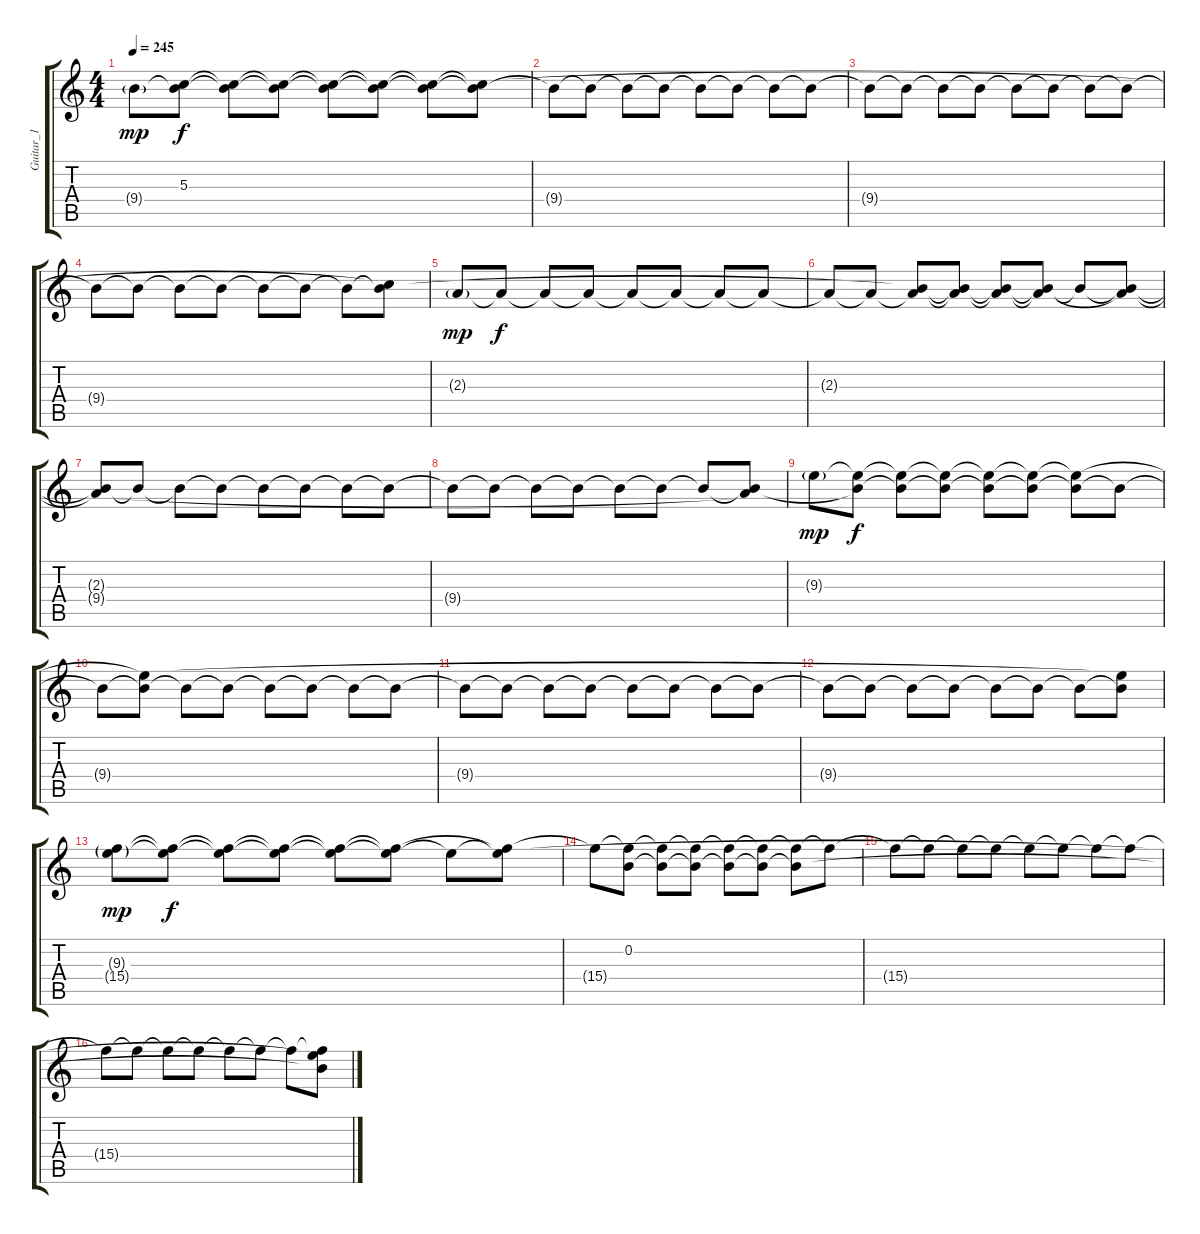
\track ("Guitar_1" "Guitar_1") {instrument electricguitarjazz}
\staff {score tabs}
\tuning (E4 B3 G3 D3 A2 E2) {hide}
\ts (4 4)
\tempo 245
\clef g2
\ks c
9.4{g}.8{dy mp volume 9} (5.3{t} 9.4{t}).8{dy f} (5.3{t} 9.4{t}).8 (5.3{t} 9.4{t}).8 (5.3{t} 9.4{t}).8 (5.3{t} 9.4{t}).8 (5.3{t} 9.4{t}).8 (5.3{t} 9.4{t}).8 |
9.4{t}.8 9.4{t}.8 9.4{t}.8 9.4{t}.8 9.4{t}.8 9.4{t}.8 9.4{t}.8 9.4{t}.8 |
9.4{t}.8{volume 5} 9.4{t}.8 9.4{t}.8 9.4{t}.8 9.4{t}.8 9.4{t}.8 9.4{t}.8 9.4{t}.8 |
9.4{t}.8 9.4{t}.8 9.4{t}.8 9.4{t}.8 9.4{t}.8 9.4{t}.8 9.4{t}.8 (5.3{t} 9.4{t}).8 |
2.3{g}.8{dy mp volume 9} 2.3{t}.8{dy f} 2.3{t}.8 2.3{t}.8 2.3{t}.8 2.3{t}.8 2.3{t}.8 2.3{t}.8 |
2.3{t}.8 2.3{t}.8 (2.3{t} 9.4{t}).8 (2.3{t} 9.4{t}).8 (2.3{t} 9.4{t}).8 (2.3{t} 9.4{t}).8 9.4{t}.8 (2.3{t} 9.4{t}).8 |
(2.3{t} 9.4{t}).8{volume 5} 9.4{t}.8 9.4{t}.8 9.4{t}.8 9.4{t}.8 9.4{t}.8 9.4{t}.8 9.4{t}.8 |
9.4{t}.8 9.4{t}.8 9.4{t}.8 9.4{t}.8 9.4{t}.8 9.4{t}.8 9.4{t}.8 (2.3{t} 9.4{t}).8 |
9.3{g}.8{dy mp volume 9} (9.3{t} 9.4{t}).8{dy f} (9.3{t} 9.4{t}).8 (9.3{t} 9.4{t}).8 (9.3{t} 9.4{t}).8 (9.3{t} 9.4{t}).8 (9.3{t} 9.4{t}).8 9.4{t}.8 |
9.4{t}.8 (9.3{t} 9.4{t}).8 9.4{t}.8 9.4{t}.8 9.4{t}.8 9.4{t}.8 9.4{t}.8 9.4{t}.8 |
9.4{t}.8{volume 5} 9.4{t}.8 9.4{t}.8 9.4{t}.8 9.4{t}.8 9.4{t}.8 9.4{t}.8 9.4{t}.8 |
9.4{t}.8 9.4{t}.8 9.4{t}.8 9.4{t}.8 9.4{t}.8 9.4{t}.8 9.4{t}.8 (9.3{t} 9.4{t}).8 |
(9.3{g} 15.4{g}).8{dy mp volume 9} (9.3{t} 15.4{t}).8{dy f} (9.3{t} 15.4{t}).8 (9.3{t} 15.4{t}).8 (9.3{t} 15.4{t}).8 (9.3{t} 15.4{t}).8 9.3{t}.8 (9.3{t} 15.4{t}).8 |
15.4{t}.8 (0.2 15.4{t}).8 (0.2{t} 15.4{t}).8 (0.2{t} 15.4{t}).8 (0.2{t} 15.4{t}).8 (0.2{t} 15.4{t}).8 (0.2{t} 15.4{t}).8 15.4{t}.8 |
15.4{t}.8{volume 5} 15.4{t}.8 15.4{t}.8 15.4{t}.8 15.4{t}.8 15.4{t}.8 15.4{t}.8 15.4{t}.8 |
15.4{t}.8 15.4{t}.8 15.4{t}.8 15.4{t}.8 15.4{t}.8 15.4{t}.8 15.4{t}.8 (0.2{t} 9.3{t} 15.4{t}).8
